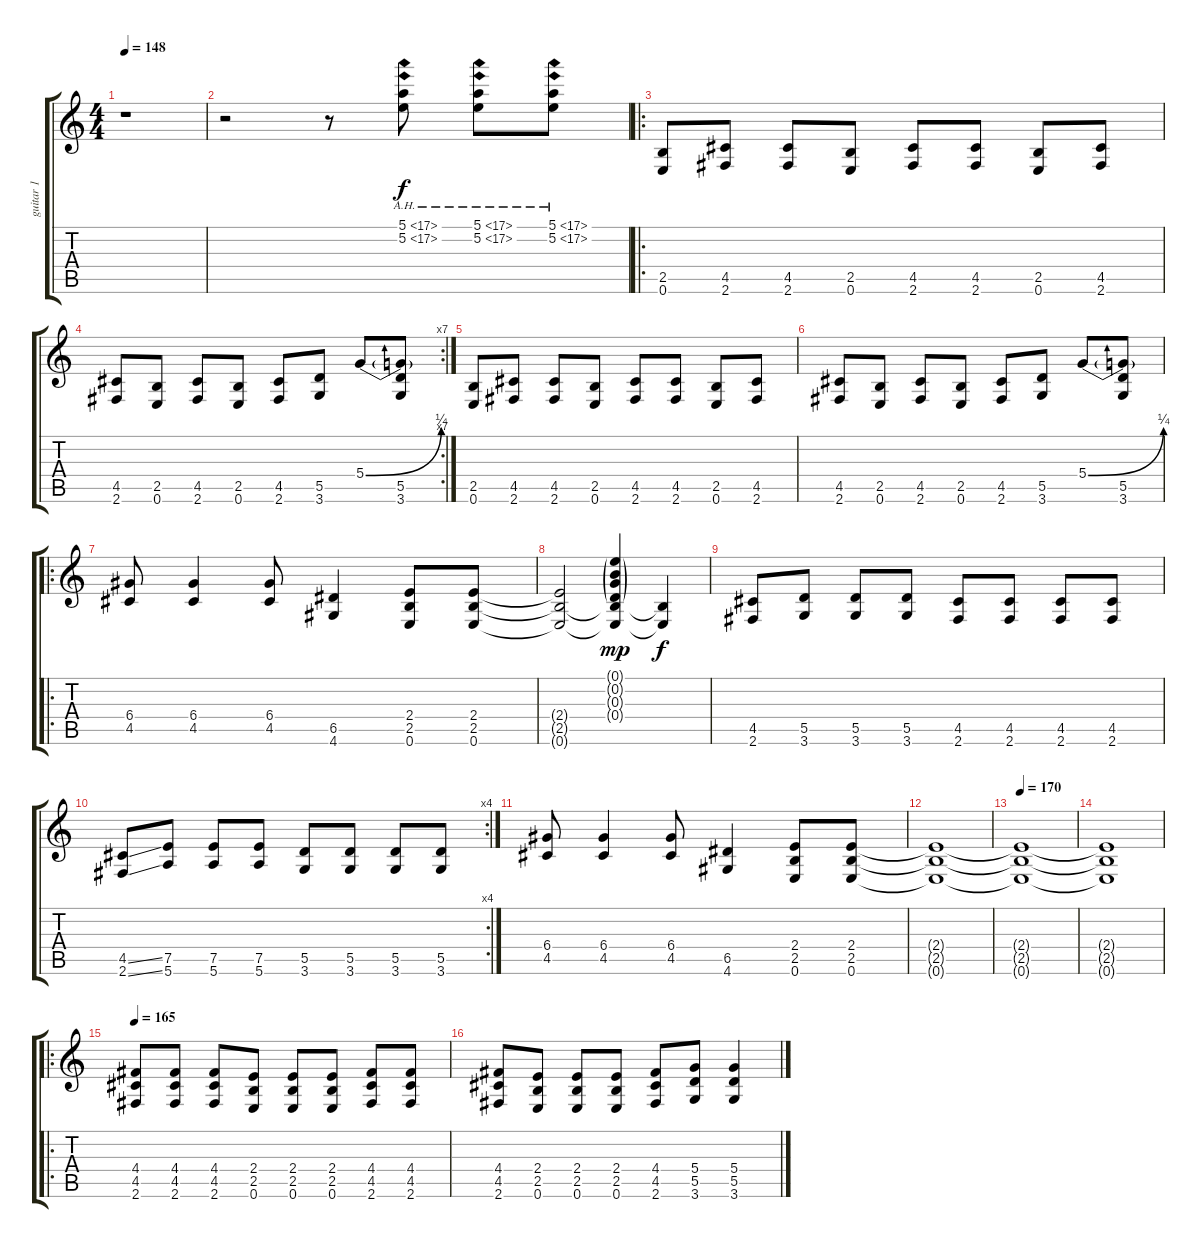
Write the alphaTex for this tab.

\track ("guitar 1" "guitar 1") {instrument distortionguitar}
\staff {score tabs}
\tuning (E4 B3 G3 D3 A2 E2) {hide}
\ts (4 4)
\tempo 148
\clef g2
\ks c
r.1{dy f} |
r.2 r.8 (5.1{ah 12} 5.2{ah 12}).8 (5.1{ah 12} 5.2{ah 12}).8 (5.1{ah 12} 5.2{ah 12}).8 |
\ro
(2.5 0.6).8 (4.5 2.6).8 (4.5 2.6).8 (2.5 0.6).8 (4.5 2.6).8 (4.5 2.6).8 (2.5 0.6).8 (4.5 2.6).8 |
\rc 7
(4.5 2.6).8 (2.5 0.6).8 (4.5 2.6).8 (2.5 0.6).8 (4.5 2.6).8 (5.5 3.6).8 5.4{be (bend 0 0 60 1)}.8 (5.4{t} 5.5 3.6).8 |
(2.5 0.6).8 (4.5 2.6).8 (4.5 2.6).8 (2.5 0.6).8 (4.5 2.6).8 (4.5 2.6).8 (2.5 0.6).8 (4.5 2.6).8 |
(4.5 2.6).8 (2.5 0.6).8 (4.5 2.6).8 (2.5 0.6).8 (4.5 2.6).8 (5.5 3.6).8 5.4{be (bend 0 0 60 1)}.8 (5.4{t} 5.5 3.6).8 |
\ro
(6.4 4.5).8 (6.4 4.5).4 (6.4 4.5).8 (6.5 4.6).4 (2.4 2.5 0.6).8 (2.4 2.5 0.6).8 |
(2.4{t} 2.5{t} 0.6{t}).2 (0.1{g} 0.2{g} 0.3{g} 0.4{g} 2.5{t} 0.6{t}).4{dy mp} (2.5{t} 0.6{t}).4{dy f} |
(4.5 2.6).8 (5.5 3.6).8 (5.5 3.6).8 (5.5 3.6).8 (4.5 2.6).8 (4.5 2.6).8 (4.5 2.6).8 (4.5 2.6).8 |
\rc 4
(4.5{ss} 2.6{ss}).8 (7.5 5.6).8 (7.5 5.6).8 (7.5 5.6).8 (5.5 3.6).8 (5.5 3.6).8 (5.5 3.6).8 (5.5 3.6).8 |
(6.4 4.5).8 (6.4 4.5).4 (6.4 4.5).8 (6.5 4.6).4 (2.4 2.5 0.6).8 (2.4 2.5 0.6).8 |
(2.4{t} 2.5{t} 0.6{t}).1 |
\tempo 170
(2.4{t} 2.5{t} 0.6{t}).1 |
(2.4{t} 2.5{t} 0.6{t}).1 |
\ro
\tempo 165
(4.4 4.5 2.6).8 (4.4 4.5 2.6).8 (4.4 4.5 2.6).8 (2.4 2.5 0.6).8 (2.4 2.5 0.6).8 (2.4 2.5 0.6).8 (4.4 4.5 2.6).8 (4.4 4.5 2.6).8 |
(4.4 4.5 2.6).8 (2.4 2.5 0.6).8 (2.4 2.5 0.6).8 (2.4 2.5 0.6).8 (4.4 4.5 2.6).8 (5.4 5.5 3.6).8 (5.4 5.5 3.6).4
